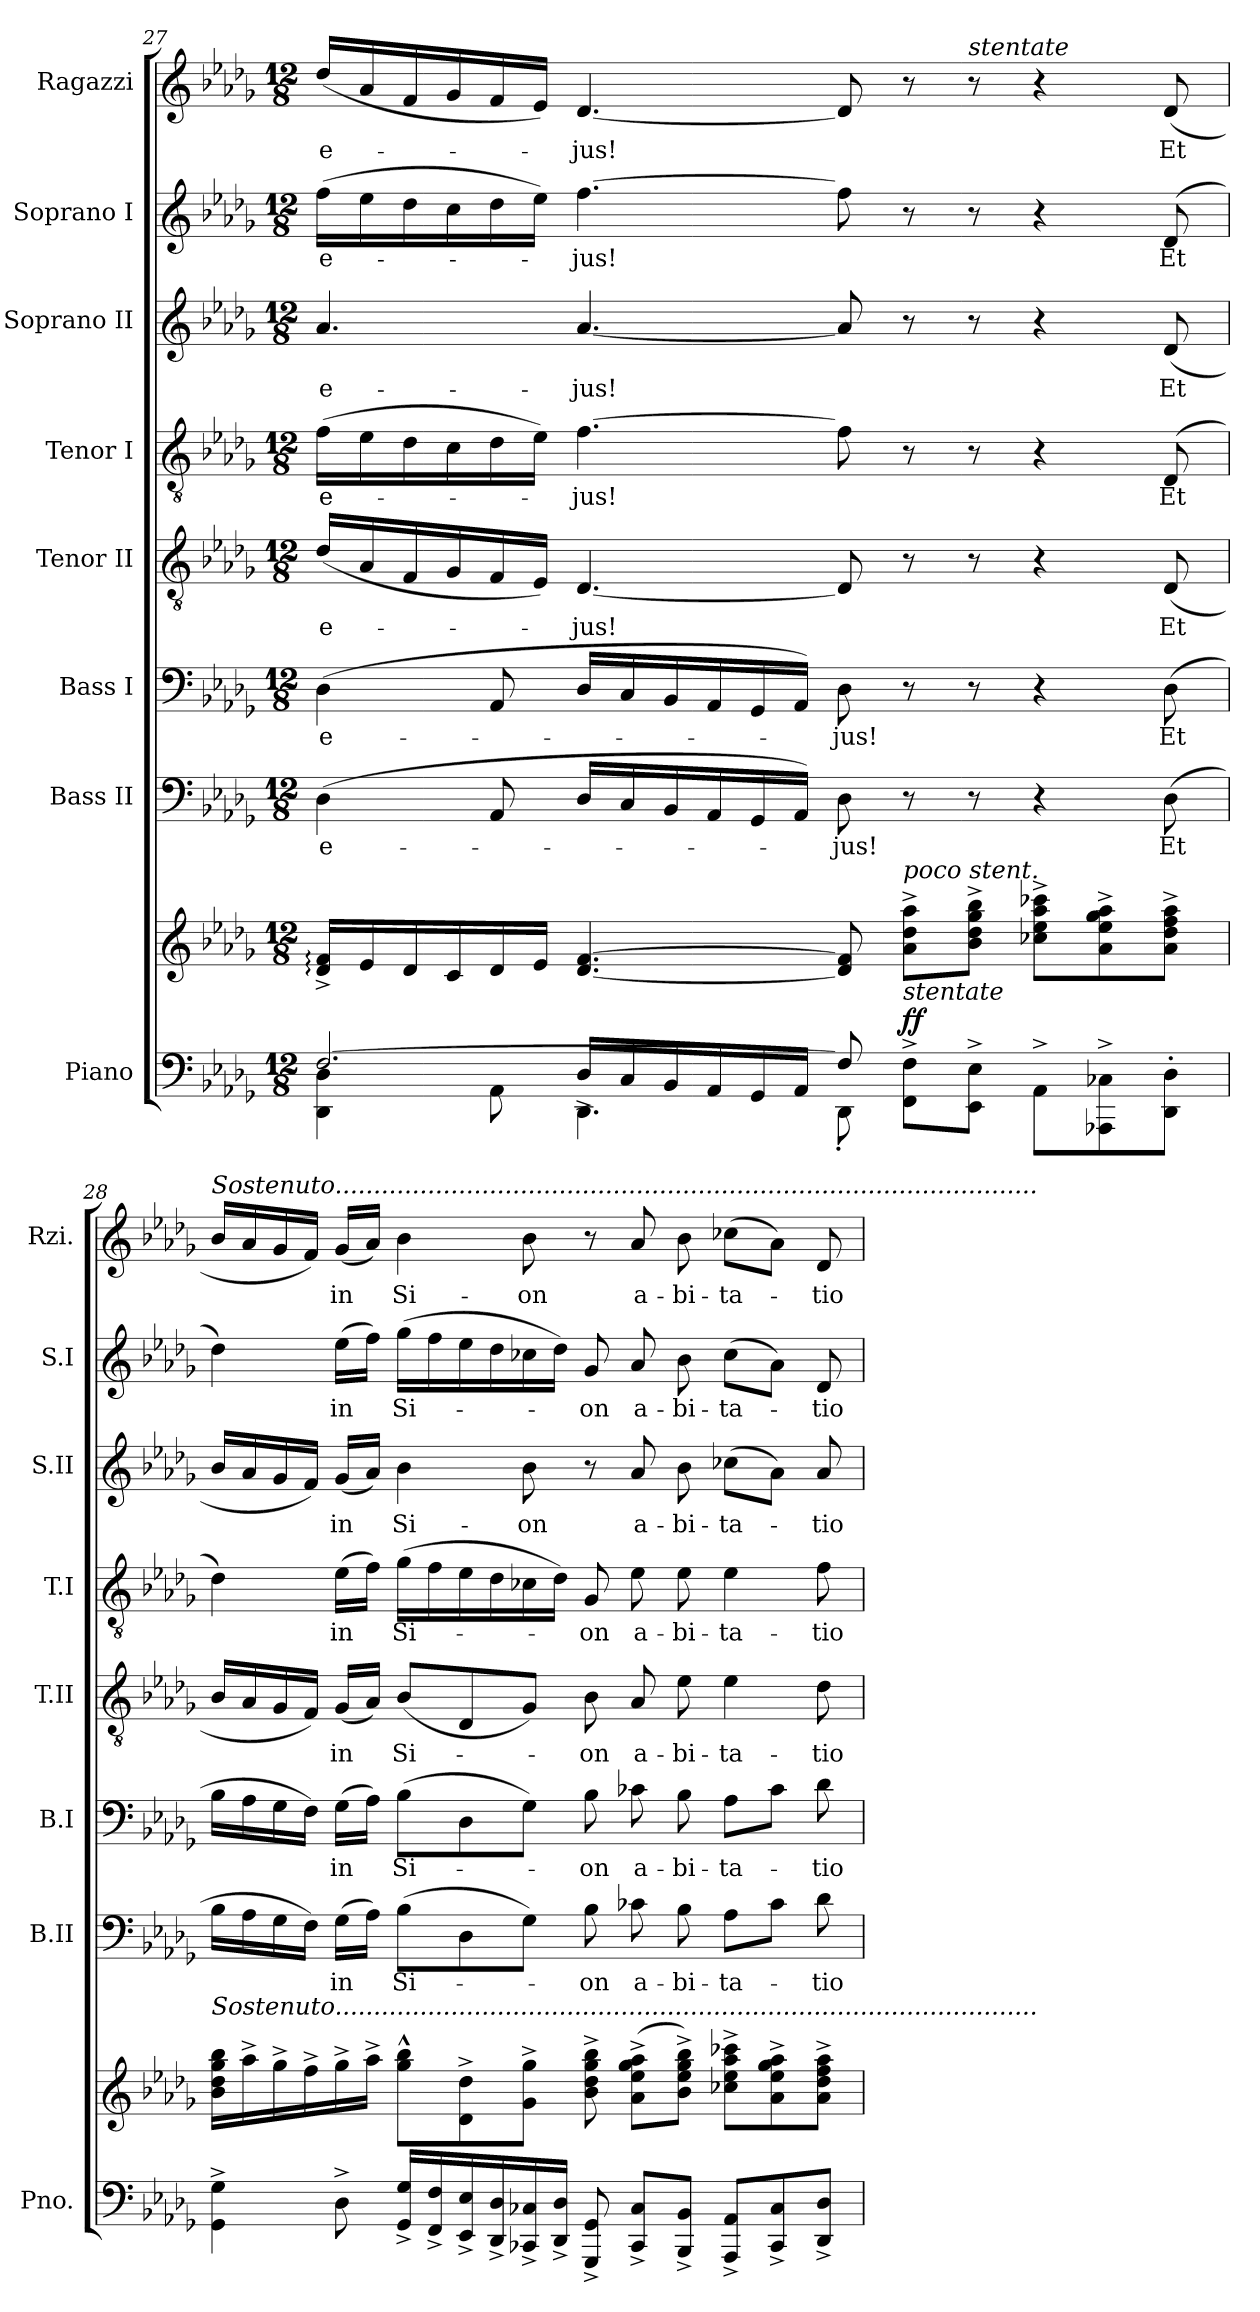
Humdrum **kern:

**kern	**kern	**dynam	**kern	**text	**kern	**text	**kern	**text	**kern	**text	**kern	**text	**kern	**text	**kern	**text
*part8	*part8	*part8	*part7	*part7	*part6	*part6	*part5	*part5	*part4	*part4	*part3	*part3	*part2	*part2	*part1	*part1
*staff9	*staff8	*staff8/9	*staff7	*staff7	*staff6	*staff6	*staff5	*staff5	*staff4	*staff4	*staff3	*staff3	*staff2	*staff2	*staff1	*staff1
*I"Piano	*	*	*I"Bass II	*	*I"Bass I	*	*I"Tenor II	*	*I"Tenor I	*	*I"Soprano II	*	*I"Soprano I	*	*I"Ragazzi	*
*I'Pno.	*	*	*I'B.II	*	*I'B.I	*	*I'T.II	*	*I'T.I	*	*I'S.II	*	*I'S.I	*	*I'Rzi.	*
*clefF4	*clefG2	*	*clefF4	*	*clefF4	*	*clefGv2	*	*clefGv2	*	*clefG2	*	*clefG2	*	*clefG2	*
*k[b-e-a-d-g-]	*k[b-e-a-d-g-]	*	*k[b-e-a-d-g-]	*	*k[b-e-a-d-g-]	*	*k[b-e-a-d-g-]	*	*k[b-e-a-d-g-]	*	*k[b-e-a-d-g-]	*	*k[b-e-a-d-g-]	*	*k[b-e-a-d-g-]	*
*M12/8	*M12/8	*	*M12/8	*	*M12/8	*	*M12/8	*	*M12/8	*	*M12/8	*	*M12/8	*	*M12/8	*
=27	=27	=27	=27	=27	=27	=27	=27	=27	=27	=27	=27	=27	=27	=27	=27	=27
*^	*	*	*	*	*	*	*	*	*	*	*	*	*	*	*	*
*	*^	*	*	*	*	*	*	*	*	*	*	*	*	*	*	*	*
!	!	!	!	!	!	!LO:LY:b	!	!LO:LY:b	!	!LO:LY:b	!	!LO:LY:b	!	!LO:LY:b	!	!LO:LY:b	!	!LO:LY:b
[2.F/	4DD-\ 4D-\	4.ryy	16d-/:^ 16f/:^LL	.	(>4D-\	e-	(>4D-\	e-	(<16d-/LL	e-	(>16f\LL	e-	4.a-/	e-	(>16ff\LL	e-	(<16dd-/LL	e-
.	.	.	16e-/	.	.	.	.	.	16A-/	.	16e-\	.	.	.	16ee-\	.	16a-/	.
.	.	.	16d-/	.	.	.	.	.	16F/	.	16d-\	.	.	.	16dd-\	.	16f/	.
.	.	.	16c/	.	.	.	.	.	16G-/	.	16c\	.	.	.	16cc\	.	16g-/	.
.	8AA-\	.	16d-/	.	8AA-/	.	8AA-/	.	16F/	.	16d-\	.	.	.	16dd-\	.	16f/	.
.	.	.	16e-/JJ	.	.	.	.	.	16E-/JJ)	.	16e-\JJ)	.	.	.	16ee-\JJ)	.	16e-/JJ)	.
!	!	!	!	!	!	!	!	!	!	!LO:LY:b	!	!LO:LY:b	!	!LO:LY:b	!	!LO:LY:b	!	!LO:LY:b
.	16D-^/LL	4.DD-\	[4.d-/ [4.f/	.	16D-/LL	.	16D-/LL	.	[4.D-/	-jus!	[4.f\	-jus!	[4.a-/	-jus!	[4.ff\	-jus!	[4.d-/	-jus!
.	16C/	.	.	.	16C/	.	16C/	.	.	.	.	.	.	.	.	.	.	.
.	16BB-/	.	.	.	16BB-/	.	16BB-/	.	.	.	.	.	.	.	.	.	.	.
.	16AA-/	.	.	.	16AA-/	.	16AA-/	.	.	.	.	.	.	.	.	.	.	.
.	16GG-/	.	.	.	16GG-/	.	16GG-/	.	.	.	.	.	.	.	.	.	.	.
.	16AA-/JJ	.	.	.	16AA-/JJ)	.	16AA-/JJ)	.	.	.	.	.	.	.	.	.	.	.
!	!	!	!	!	!	!LO:LY:b	!	!LO:LY:b	!	!	!	!	!	!	!	!	!	!
8F/]	8DD-'\	2.ryy	8d-/] 8f/]	.	8D-\	-jus!	8D-\	-jus!	8D-/]	.	8f\]	.	8a-/]	.	8ff\]	.	8d-/]	.
!	!	!	!LO:TX:a:i:t=poco stent.	!	!	!	!	!	!	!	!	!	!	!	!	!	!	!
!LO:TX:a:i:t=stentate	!	!	!	!	!	!	!	!	!	!	!	!	!	!	!	!	!	!
!	!	!	!	!LO:DY:a=2	!	!	!	!	!	!	!	!	!	!	!	!	!	!
8FF\^ 8F\^L	2ryy	.	8a-\^ 8dd-\^ 8aa-\^L	ff	8r	.	8r	.	8r	.	8r	.	8r	.	8r	.	8r	.
!	!	!	!	!	!	!	!	!	!	!	!	!	!	!	!	!	!LO:TX:a:i:t=stentate	!
8EE-\^ 8E-\^J	.	.	8b-\^ 8dd-\^ 8gg-\^ 8bb-\^J	.	8r	.	8r	.	8r	.	8r	.	8r	.	8r	.	8r	.
8AA-^\L	.	.	8cc-X\^ 8ee-\^ 8aa-\^ 8ccc-X\^L	.	4r	.	4r	.	4r	.	4r	.	4r	.	4r	.	4r	.
8AAA-X\^ 8C-X\^	.	.	8a-\^ 8ee-\^ 8gg-\^ 8aa-\^	.	.	.	.	.	.	.	.	.	.	.	.	.	.	.
!	!	!	!	!	!	!LO:LY:b	!	!LO:LY:b	!	!LO:LY:b	!	!LO:LY:b	!	!LO:LY:b	!	!LO:LY:b	!	!LO:LY:b
8DD-\' 8D-\'J	8ryy	.	8a-\^ 8dd-\^ 8ff\^ 8aa-\^J	.	(>8D-\	Et	(>8D-\	Et	(<8D-/	Et	(<8D-/	Et	(<8d-/	Et	(<8d-/	Et	(<8d-/	Et
*	*v	*v	*	*	*	*	*	*	*	*	*	*	*	*	*	*	*	*
!!LO:PB:g=z
=28	=28	=28	=28	=28	=28	=28	=28	=28	=28	=28	=28	=28	=28	=28	=28	=28	=28
!	!	!	!	!	!	!	!	!	!	!	!	!	!	!	!	!LO:TX:a:i:t=Sostenuto...........................................................................................	!
!	!	!LO:TX:a:i:t=Sostenuto...........................................................................................	!	!	!	!	!	!	!	!	!	!	!	!	!	!	!
*v	*v	*	*	*	*	*	*	*	*	*	*	*	*	*	*	*	*
4GG-\^ 4G-\^	16b-\ 16dd-\ 16gg-\ 16bb-\LL	.	16B-\LL	.	16B-\LL	.	16B-/LL	.	4d-\)	.	16b-/LL	.	4dd-\)	.	16b-/LL	.
.	16aa-^\	.	16A-\	.	16A-\	.	16A-/	.	.	.	16a-/	.	.	.	16a-/	.
.	16gg-^\	.	16G-\	.	16G-\	.	16G-/	.	.	.	16g-/	.	.	.	16g-/	.
.	16ff^\	.	16F\JJ)	.	16F\JJ)	.	16F/JJ)	.	.	.	16f/JJ)	.	.	.	16f/JJ)	.
!	!	!	!	!LO:LY:b	!	!LO:LY:b	!	!LO:LY:b	!	!LO:LY:b	!	!LO:LY:b	!	!LO:LY:b	!	!LO:LY:b
8D-^\	16gg-^\	.	(>16G-\LL	in	(>16G-\LL	in	(<16G-/LL	in	(>16e-\LL	in	(<16g-/LL	in	(>16ee-\LL	in	(<16g-/LL	in
.	16aa-^\JJ	.	16A-\JJ)	.	16A-\JJ)	.	16A-/JJ)	.	16f\JJ)	.	16a-/JJ)	.	16ff\JJ)	.	16a-/JJ)	.
!	!	!	!	!LO:LY:b	!	!LO:LY:b	!	!LO:LY:b	!	!LO:LY:b	!	!LO:LY:b	!	!LO:LY:b	!	!LO:LY:b
16GG-/^ 16G-/^LL	8gg-\^^ 8bb-\^^L	.	(>8B-\L	Si-	(>8B-\L	Si-	(<8B-/L	Si-	(>16g-\LL	Si-	4b-\	Si-	(>16gg-\LL	Si-	4b-\	Si-
16FF/^ 16F/^	.	.	.	.	.	.	.	.	16f\	.	.	.	16ff\	.	.	.
16EE-/^ 16E-/^	8d-\^ 8dd-\^	.	8D-\	.	8D-\	.	8D-/	.	16e-\	.	.	.	16ee-\	.	.	.
16DD-/^ 16D-/^	.	.	.	.	.	.	.	.	16d-\	.	.	.	16dd-\	.	.	.
!	!	!	!	!	!	!	!	!	!	!	!	!LO:LY:b	!	!	!	!LO:LY:b
16CC-X/^ 16C-X/^	8g-\^ 8gg-\^J	.	8G-\J)	.	8G-\J)	.	8G-/J)	.	16c-X\	.	8b-\	-on	16cc-X\	.	8b-\	-on
16DD-/^ 16D-/^JJ	.	.	.	.	.	.	.	.	16d-\JJ)	.	.	.	16dd-\JJ)	.	.	.
!	!	!	!	!LO:LY:b	!	!LO:LY:b	!	!LO:LY:b	!	!LO:LY:b	!	!	!	!LO:LY:b	!	!
8GGG-/^ 8GG-/^	8b-\^ 8dd-\^ 8gg-\^ 8bb-\^	.	8B-\	-on	8B-\	-on	8B-\	-on	8G-/	-on	8r	.	8g-/	-on	8r	.
!	!	!	!	!LO:LY:b	!	!LO:LY:b	!	!LO:LY:b	!	!LO:LY:b	!	!LO:LY:b	!	!LO:LY:b	!	!LO:LY:b
8CC-/^ 8C-/^L	(>8a-\^ 8ee-\^ 8gg-\^ 8aa-\^L	.	8c-X\	a-	8c-X\	a-	8A-/	a-	8e-\	a-	8a-/	a-	8a-/	a-	8a-/	a-
!	!	!	!	!LO:LY:b	!	!LO:LY:b	!	!LO:LY:b	!	!LO:LY:b	!	!LO:LY:b	!	!LO:LY:b	!	!LO:LY:b
8BBB-/^ 8BB-/^J	8b-\^ 8ee-\^ 8gg-\^ 8bb-\^J)	.	8B-\	-bi-	8B-\	-bi-	8e-\	-bi-	8e-\	-bi-	8b-\	-bi-	8b-\	-bi-	8b-\	-bi-
!	!	!	!	!LO:LY:b	!	!LO:LY:b	!	!LO:LY:b	!	!LO:LY:b	!	!LO:LY:b	!	!LO:LY:b	!	!LO:LY:b
8AAA-/^ 8AA-/^L	8cc-X\^ 8ee-\^ 8aa-\^ 8ccc-X\^L	.	8A-\L	-ta-	8A-\L	-ta-	4e-\	-ta-	4e-\	-ta-	(>8cc-X\L	-ta-	(>8cc-\L	-ta-	(>8cc-X\L	-ta-
8CC-/^ 8C-/^	8a-\^ 8ee-\^ 8gg-\^ 8aa-\^	.	8c-\J	.	8c-\J	.	.	.	.	.	8a-\J)	.	8a-\J)	.	8a-\J)	.
!	!	!	!	!LO:LY:b	!	!LO:LY:b	!	!LO:LY:b	!	!LO:LY:b	!	!LO:LY:b	!	!LO:LY:b	!	!LO:LY:b
8DD-/^ 8D-/^J	8a-\^ 8dd-\^ 8ff\^ 8aa-\^J	.	8d-\	-tio	8d-\	-tio	8d-\	-tio	8f\	-tio	8a-/	-tio	8d-/	-tio	8d-/	-tio
=	=	=	=	=	=	=	=	=	=	=	=	=	=	=	=	=
*-	*-	*-	*-	*-	*-	*-	*-	*-	*-	*-	*-	*-	*-	*-	*-	*-
